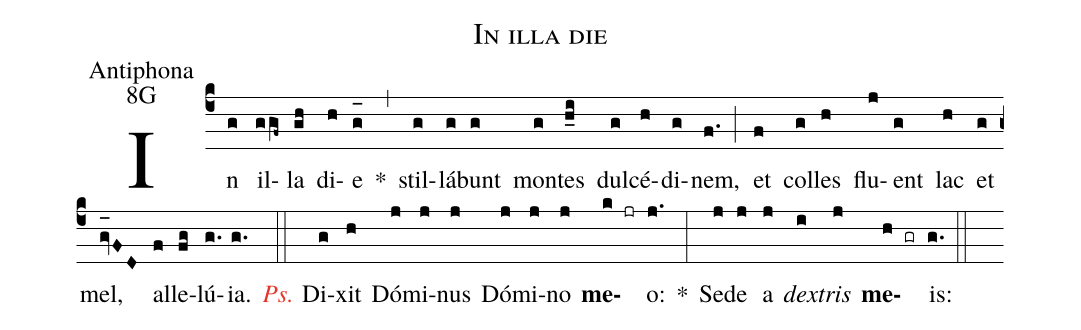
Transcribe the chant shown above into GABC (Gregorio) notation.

name:In illa die;
office-part:Antiphona;
mode:8G;
%%
(c4) In(g) il(ggf~)la(gh) di(h)e(g_[oh:h]) *(,) stil(g)lá(g)bunt(g) mon(g)tes(h_i) dul(g)cé(h)di(g)nem,(f.) (;) et(f) col(g)les(h) flu(j)ent(g) lac(h) et(g) mel,(gv_[oh:h]FD) al(f)le(fg)lú(g.){ia}.(g.) (::)

<c><i>Ps.</i></c> Di(g)xit(h) Dó(j)mi(j)nus(j) Dó(j)mi(j)no(j) <b>me</b>(k jr)o:(j.) <sp>*</sp>(:) Se(j)de(j) a(j) <i>dex</i>(i)<i>tris</i>(j) <b>me</b>(h gr)is:(g.) (::)
